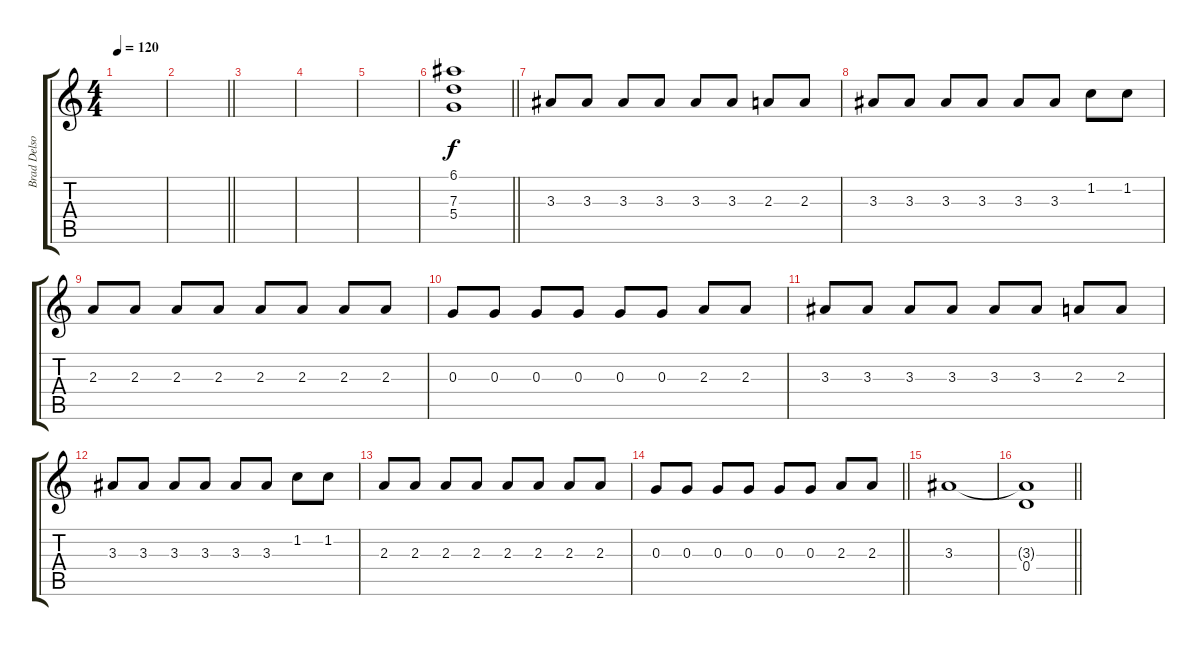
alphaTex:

\track ("Brad Delson [Gtr.2]" "Brad Delso") {instrument distortionguitar}
\staff {score tabs}
\tuning (E4 B3 G3 D3 A2 D2) {hide}
\ts (4 4)
\tempo 120
\clef g2
\ks c
|
\barLineRight lightlight
|
|
|
|
\barLineRight lightlight
(6.1 7.3 5.4).1{volume 16} |
3.3.8{instrument overdrivenguitar} 3.3.8 3.3.8 3.3.8 3.3.8 3.3.8 2.3.8 2.3.8 |
3.3.8 3.3.8 3.3.8 3.3.8 3.3.8 3.3.8 1.2.8 1.2.8 |
2.3.8 2.3.8 2.3.8 2.3.8 2.3.8 2.3.8 2.3.8 2.3.8 |
0.3.8 0.3.8 0.3.8 0.3.8 0.3.8 0.3.8 2.3.8 2.3.8 |
3.3.8 3.3.8 3.3.8 3.3.8 3.3.8 3.3.8 2.3.8 2.3.8 |
3.3.8 3.3.8 3.3.8 3.3.8 3.3.8 3.3.8 1.2.8 1.2.8 |
2.3.8 2.3.8 2.3.8 2.3.8 2.3.8 2.3.8 2.3.8 2.3.8 |
\barLineRight lightlight
0.3.8 0.3.8 0.3.8 0.3.8 0.3.8 0.3.8 2.3.8 2.3.8 |
3.3.1 |
\barLineRight lightlight
(3.3{t} 0.4).1
